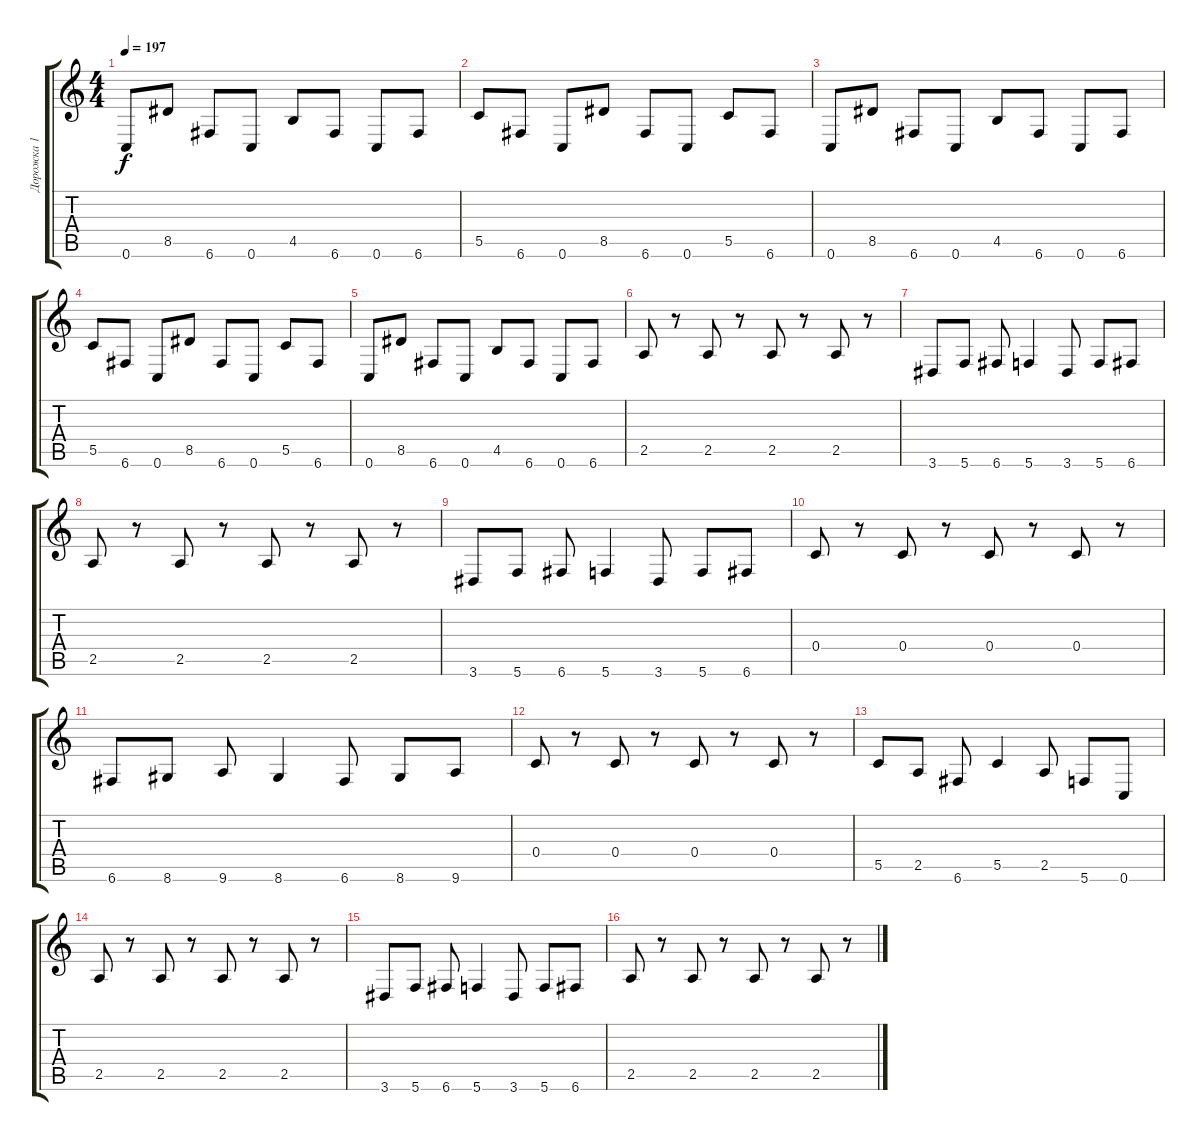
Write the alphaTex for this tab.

\track ("Дорожка 1" "Дорожка 1") {instrument distortionguitar}
\staff {score tabs}
\tuning (D4 A3 F3 C3 G2 C2) {hide}
\ts (4 4)
\tempo 197
\clef g2
\ks c
0.6.8{dy f} 8.5.8 6.6.8 0.6.8 4.5.8 6.6.8 0.6.8 6.6.8 |
5.5.8 6.6.8 0.6.8 8.5.8 6.6.8 0.6.8 5.5.8 6.6.8 |
0.6.8 8.5.8 6.6.8 0.6.8 4.5.8 6.6.8 0.6.8 6.6.8 |
5.5.8 6.6.8 0.6.8 8.5.8 6.6.8 0.6.8 5.5.8 6.6.8 |
0.6.8 8.5.8 6.6.8 0.6.8 4.5.8 6.6.8 0.6.8 6.6.8 |
2.5.8 r.8 2.5.8 r.8 2.5.8 r.8 2.5.8 r.8 |
3.6.8 5.6.8 6.6.8 5.6.4 3.6.8 5.6.8 6.6.8 |
2.5.8 r.8 2.5.8 r.8 2.5.8 r.8 2.5.8 r.8 |
3.6.8 5.6.8 6.6.8 5.6.4 3.6.8 5.6.8 6.6.8 |
0.4.8 r.8 0.4.8 r.8 0.4.8 r.8 0.4.8 r.8 |
6.6.8 8.6.8 9.6.8 8.6.4 6.6.8 8.6.8 9.6.8 |
0.4.8 r.8 0.4.8 r.8 0.4.8 r.8 0.4.8 r.8 |
5.5.8 2.5.8 6.6.8 5.5.4 2.5.8 5.6.8 0.6.8 |
2.5.8 r.8 2.5.8 r.8 2.5.8 r.8 2.5.8 r.8 |
3.6.8 5.6.8 6.6.8 5.6.4 3.6.8 5.6.8 6.6.8 |
2.5.8 r.8 2.5.8 r.8 2.5.8 r.8 2.5.8 r.8
